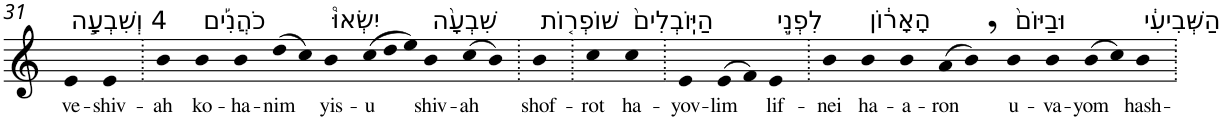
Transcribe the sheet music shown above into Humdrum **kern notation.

**kern	**text
*part1	*part1
*staff1	*staff1
*I"Piano	*
*I'Pno	*
!!LO:PB:g=z
*clefG2	*
*k[]	*
=31	=31
!LO:TX:a:t=4 וְשִׁבְעָ֣ה	!
!	!LO:LY:b
4e	ve-
!	!LO:LY:b
4e	-shiv-
=32.	=32.
!	!LO:LY:b
4b	-ah
!LO:TX:a:t=כֹהֲנִ֡ים	!
!	!LO:LY:b
4b	ko-
!	!LO:LY:b
4b	-ha-
!	!LO:LY:b
(>8dd	-nim
8cc)	.
!LO:TX:a:t=יִשְׂאוּ֩	!
!	!LO:LY:b
4b	yis-
*Xtuplet	*
!	!LO:LY:b
(>12cc	-u
12dd	.
12ee)	.
!LO:TX:a:t=שִׁבְעָ֨ה	!
!	!LO:LY:b
4b	shiv-
!	!LO:LY:b
(>8cc	-ah
8b)	.
=33.	=33.
!LO:TX:a:t=שׁוֹפְר֤וֹת	!
!	!LO:LY:b
4b	shof-
=34.	=34.
!	!LO:LY:b
4cc	-rot
!LO:TX:a:t=הַיּֽוֹבְלִים֙	!
!	!LO:LY:b
4cc	ha-
=35.	=35.
!	!LO:LY:b
4e	-yov-
!	!LO:LY:b
(>8e	-lim
8f)	.
!LO:TX:a:t=לִפְנֵ֣י	!
!	!LO:LY:b
4e	lif-
=36.	=36.
!	!LO:LY:b
4b	-nei
!LO:TX:a:t=הָאָר֔וֹן	!
!	!LO:LY:b
4b	ha-
!	!LO:LY:b
4b	-a-
!	!LO:LY:b
(>8a	-ron
8b,)	.
!LO:TX:a:t=וּבַיּוֹם֙	!
!	!LO:LY:b
4b	u-
!	!LO:LY:b
4b	-va-
!	!LO:LY:b
(>8b	-yom
8cc)	.
!LO:TX:a:t=הַשְּׁבִיעִ֔י	!
!	!LO:LY:b
4b	hash-
=.	=.
*-	*-
